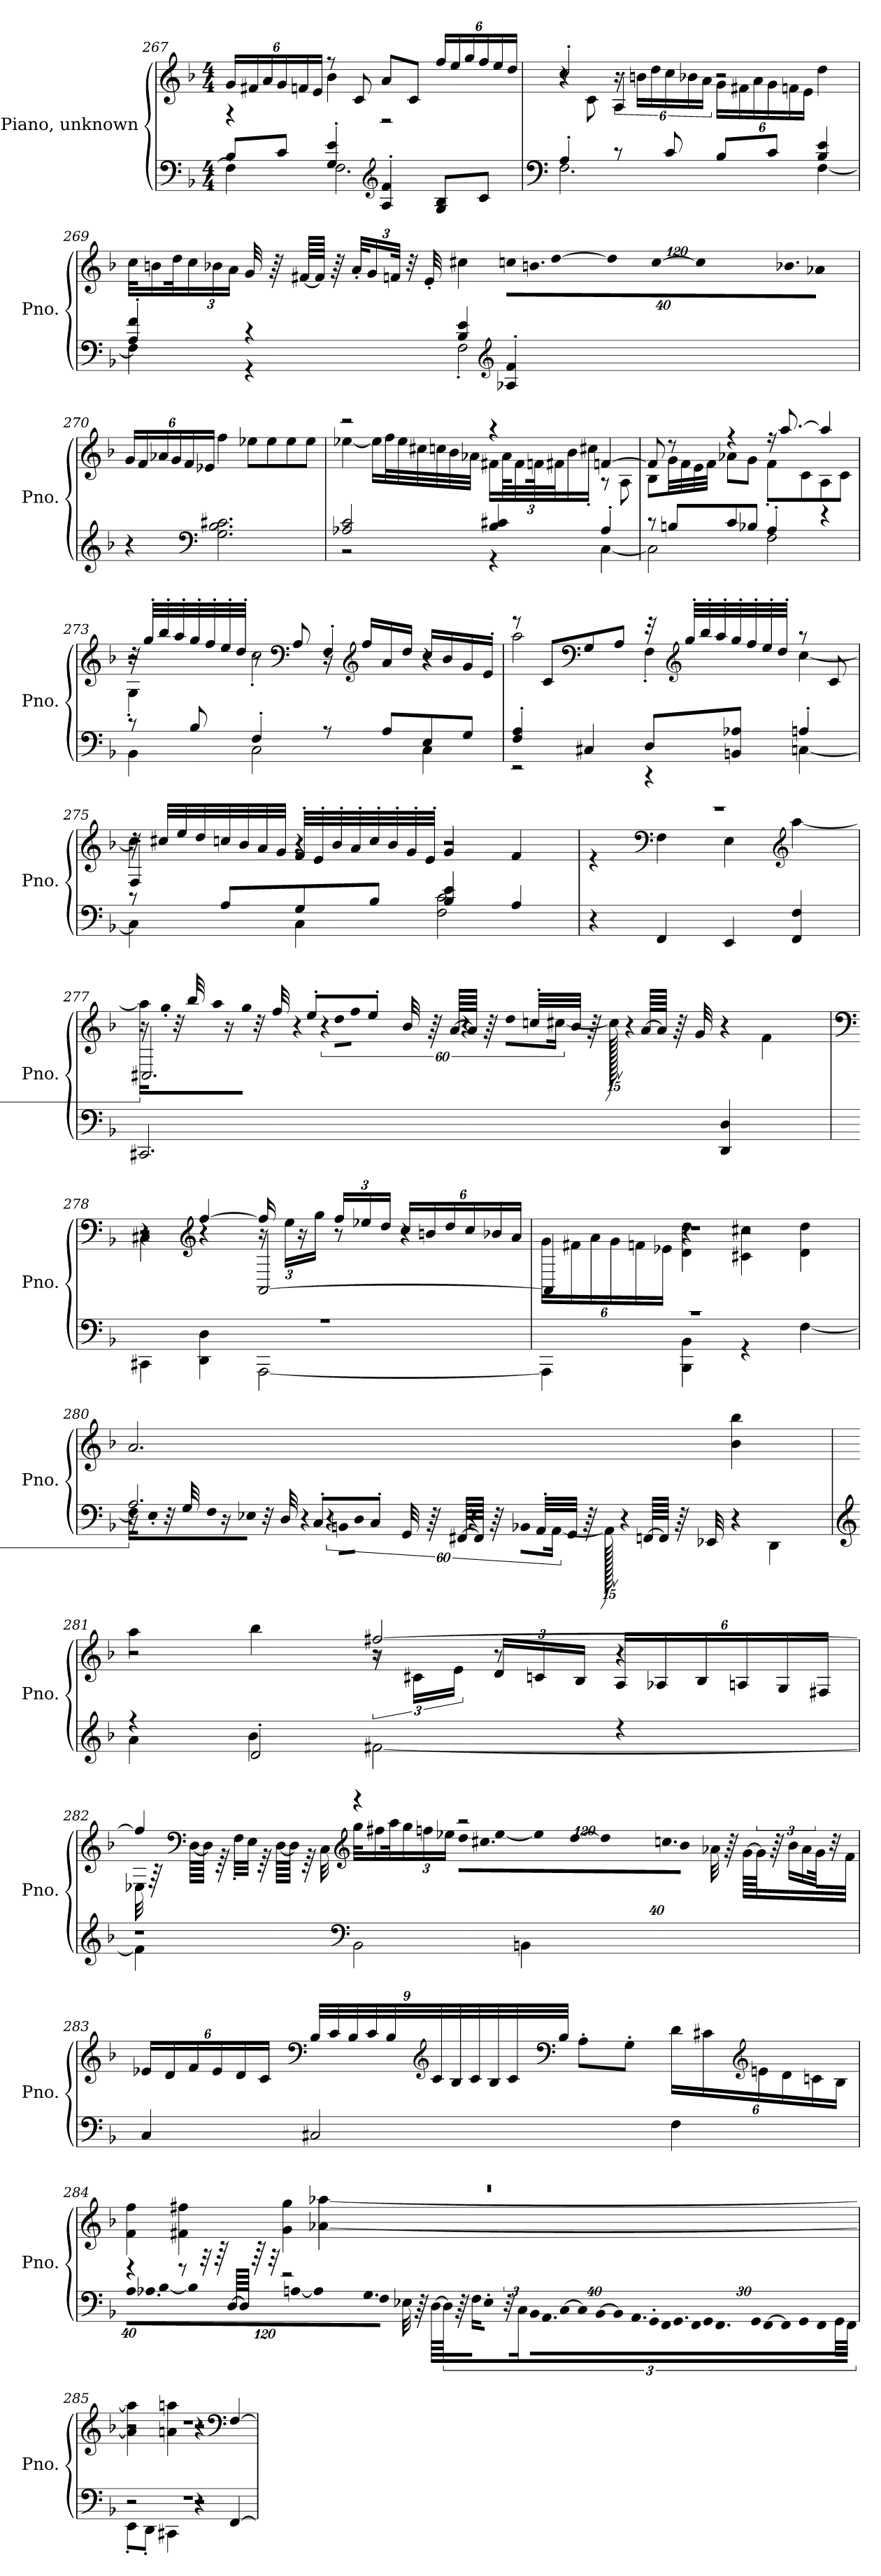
**kern	**kern
*part1	*part1
*staff2	*staff1
*I"Piano, unknown	*
*I'Pno.	*
*clefF4	*clefG2
*k[b-]	*k[b-]
*M4/4	*M4/4
=267	=267
*^	*
*	*	*Xbrackettup
*	*	*^
8B-/L	4F\]	24g/LL	4r
.	.	24f#X/	.
.	.	24a/	.
8c/J	.	24g/	.
.	.	24fn/	.
.	.	24e/JJ	.
4G/' 4e/'	2.F\	8r	4b-\
.	.	8c/	.
*clefG2	*	*	*
4A/' 4f/'	.	8a/L	2r
.	.	8c/J	.
8G/ 8B-/L	.	24ff/LL	.
.	.	24ee/	.
.	.	24gg/	.
8c/J	.	24ff/	.
.	.	24ee/	.
.	.	24dd/JJ	.
*	*	*v	*v
!!LO:PB:g=z
=268	=268	=268
*clefF4	*	*
*	*	*^
*	*	*	*^
4A'/	2.F\	2cc'/	8r	4r
.	.	.	8c\	.
*	*	*	*brackettup	*
8r	.	.	24r	4A'/
.	.	.	24bn\LL	.
.	.	.	24dd\	.
*	*	*	*Xbrackettup	*
8c/	.	.	24cc\	.
.	.	.	24b-X\	.
.	.	.	24a\JJ	.
8B-/L	.	2r	24g\LL	2r
.	.	.	24f#X\	.
.	.	.	24a\	.
8c/J	.	.	24g\	.
.	.	.	24fn\	.
.	.	.	24e\JJ	.
4B-/ 4e/	[4F\	.	4dd\	.
*	*	*v	*v	*v
!!LO:LB:g=z
=269	=269	=269
4A/' 4f/'	4F\]	32cc\KLL
.	.	16bn\
.	.	32dd\K
.	.	24cc\
.	.	24b-X\
.	.	24a\JJ
4r	4r	32g/
.	.	64r
.	.	[64f#X/LLLL
.	.	64f#/JJJJ]
.	.	64r
.	.	32a'/KLL
.	.	24g/
.	.	48fn/JJk
.	.	32r
.	.	32e'/
4B-/ 4e/	2F'\	4cc#X\
*clefG2	*	*
!	!	!LO:N:vis=32
4A-X/' 4f/'	.	640%23ccn\LLL
!	!	!LO:N:vis=32.
.	.	1920%103bn\
!	!	!LO:N:vis=64
.	.	[960%17dd\L
!	!	!LO:N:vis=64
.	.	960%17dd\]
!	!	!LO:N:vis=64
.	.	[960%17cc\
!	!	!LO:N:vis=64
.	.	960%17cc\J]
.	.	1920ryy
!	!	!LO:N:vis=32.
.	.	1920%103b-X\
!	!	!LO:N:vis=32
.	.	640%23a-X\JJJ
1920ryy	1920ryy	.
*v	*v	*
!!LO:LB:g=z
=270	=270
4r	24g/LL
.	24f/
.	24a-X/
.	24g/
.	24f/
.	24e-X/JJ
*clefF4	*
2.G\ 2.B-\ 2.c#X\	4ff\
.	8ee-X\L
.	8ee-\
.	8ee-\
.	8ee-\J
=271	=271
*^	*^
2A-X/ 2c/	2r	2r	[4ee-X\
.	.	.	16ee-\LL]
.	.	.	32ff\L
.	.	.	32ee-\
.	.	.	32cc#X\
.	.	.	32ccn\
.	.	.	32b-\
.	.	.	32a-X\JJJ
4B-/ 4c#X/	4r	4r	16f#X\LL
.	.	.	96a-\KL
.	.	.	48f#\
.	.	.	96fn\K
.	.	.	48f#X\J
.	.	.	16b-\
.	.	.	16cc#X'\JJ
4A-'/	[4C\	[4fn/	8r
.	.	.	8A\
!!LO:LB:g=z	!!
=272	=272	=272	=272
8r	2C\]	8f/]	8B-\L
8Bn/L	.	8r	32g\LL
.	.	.	32f\
.	.	.	32e\
.	.	.	32f\JJJ
8c/	.	4r	8a-X\L
8B-X/J	.	.	8g\J
4A'/	2F\	16r	8f'\L
.	.	[8.aa/	.
.	.	.	8c\
4r	.	4aa/]	8A\
.	.	.	8c\J
=273	=273	=273	=273
*	*	*	*^
8r	4BB-\	32r	4G'\	2r
.	.	32gg'/LLL	.	.
.	.	32bb-'/	.	.
.	.	32aa'/	.	.
8B-/	.	32gg'/	.	.
.	.	32ff'/	.	.
.	.	32ee'/	.	.
.	.	32dd'/JJJ	.	.
4F'/	2C\	8r	2cc'\	.
*	*	*clefF4	*	*
.	.	8A/	.	.
8r	.	16r	.	4F'/
*	*	*clefG2	*	*
.	.	16ff/LL	.	.
8A/L	.	16a/	.	.
.	.	16dd/JJ	.	.
8E/	4C\	16cc/LL	4r	4r
.	.	16b-/	.	.
8G/J	.	16g/	.	.
.	.	16e'/JJ	.	.
*	*	*	*v	*v
!!LO:LB:g=z
=274	=274	=274	=274
4F/' 4A/'	2r	8r	2aa\
.	.	8c/L	.
*	*	*clefF4	*
4C#X/	.	8G/	.
.	.	8A/J	.
8D/L	4r	32r	4F'\
*	*	*clefG2	*
.	.	32gg'/LLL	.
.	.	32bb-'/	.
.	.	32aa'/	.
8BBn/ 8A-X/J	.	32gg'/	.
.	.	32ff'/	.
.	.	32ee'/	.
.	.	32dd'/JJJ	.
4An'/	[4Cn\	8r	[4cc\
.	.	8c/	.
=275	=275	=275	=275
*	*	*	*^
8r	4C\]	32r	4cc\]	4F'/
.	.	32cc#X/LLL	.	.
.	.	32ee/	.	.
.	.	32dd/	.	.
8A/L	.	32ccn/	.	.
.	.	32b-/	.	.
.	.	32a/	.	.
.	.	32g/JJJ	.	.
8G/	4C\	32f'/LLL	4r	4r
.	.	32e'/	.	.
.	.	32b-'/	.	.
.	.	32a'/	.	.
8B-/J	.	32cc'/	.	.
.	.	32b-'/	.	.
.	.	32g'/	.	.
.	.	32e'/JJJ	.	.
4B-/ 4e/	2F\ 2c\	4g/	2r	2r
4A/	.	4f/	.	.
*v	*v	*	*	*
*	*	*v	*v
!!LO:LB:g=z
=276	=276	=276
4r	1r	4r
*	*clefF4	*
4FF/	.	4F\
4EE/	.	4E\
*	*clefG2	*
4FF/ 4F/	.	[4aa\
=277	=277	=277
*	*	*brackettup
!	!	!LO:N:vis=16
*	*	*^
2.CC#X/	16r	1920%107aa\LL]	2.C#X/
!	!	!LO:N:vis=16	!
.	.	1920%107gg'\	.
.	32r	.	.
.	32bb-/	.	.
!	!	!LO:N:vis=16	!
.	.	1920%107aa\	.
.	16r	.	.
!	!	!LO:N:vis=16	!
.	.	1920%107gg\JJ	.
.	32r	.	.
.	32ff/	.	.
!	!	!LO:N:vis=16	!
.	.	1920%107r	.
.	8ee'/L	.	.
!	!	!LO:N:vis=32	!
.	.	1920%53r	.
!	!	!LO:N:vis=32	!
.	.	1920%53dd\KLL	.
!	!	!LO:N:vis=16	!
.	.	1920%107ff\JJ	.
.	8ee'/J	.	.
!	!	!LO:N:vis=32	!
.	.	1920%53r	.
!	!	!LO:N:vis=32	!
.	.	1920%53dd\KLL	.
.	.	[960%53cc#X\JJ	.
.	32b-/	1920cc#\]	.
.	.	4r	.
.	64r	.	.
.	[64a/LLLL	.	.
.	64a/JJJJ]	.	.
.	64r	.	.
.	32ccn'/LLL	.	.
.	32b-/JJJ	.	.
.	64r	.	.
.	[64a/LLLL	.	.
.	64a/JJJJ]	.	.
.	64r	.	.
.	32g/	.	.
4DD/ 4D/	4r	.	4r
.	.	4f\	.
1920ryy	1920ryy	.	1920ryy
!!LO:PB:g=z	!!	!!
=278	=278	=278	=278
*	*clefF4	*	*
*^	*	*	*
1r	4CC#X\	4r	4C#X\	2r
*	*	*clefG2	*	*
.	4DD\ 4D\	[4ff/	4r	.
.	[2AAA\	16ff/]	24r	[2AA/
.	.	.	24ee\LL	.
.	.	16r	.	.
.	.	.	24gg\JJ	.
*	*	*Xbrackettup	*	*
.	.	24ff/LL	8r	.
.	.	24ee-X/	.	.
.	.	24dd/JJ	.	.
.	.	24cc/LL	4r	.
.	.	24bn/	.	.
.	.	24dd/	.	.
.	.	24cc/	.	.
.	.	24b-X/	.	.
.	.	24a/JJ	.	.
=279	=279	=279	=279	=279
1r	4AAA\]	1r	24g\LL	4AA/]
.	.	.	24f#X\	.
.	.	.	24a\	.
.	.	.	24g\	.
.	.	.	24fn\	.
.	.	.	24e-X\JJ	.
.	4BBB-\ 4BB-\	.	4d\ 4dd\	4r
.	4r	.	4c#X\ 4cc#X\	2r
.	[4F\	.	4d\ 4dd\	.
*	*	*	*v	*v
!!LO:LB:g=z
=280	=280	=280	=280
!	!LO:N:vis=16	!	!
*	*^	*v	*v
2.A/	1920%107F\LL]	16r	2.a/
!	!LO:N:vis=16	!	!
.	1920%107E'\	.	.
.	.	32r	.
.	.	32G/	.
!	!LO:N:vis=16	!	!
.	1920%107F\	.	.
.	.	16r	.
!	!LO:N:vis=16	!	!
.	1920%107E-X\JJ	.	.
.	.	32r	.
.	.	32D/	.
!	!LO:N:vis=16	!	!
.	1920%107r	.	.
.	.	8C'/L	.
!	!LO:N:vis=32	!	!
.	1920%53r	.	.
!	!LO:N:vis=32	!	!
.	1920%53BBn\KLL	.	.
!	!LO:N:vis=16	!	!
.	1920%107D\JJ	.	.
.	.	8C'/J	.
!	!LO:N:vis=32	!	!
.	1920%53r	.	.
!	!LO:N:vis=32	!	!
.	1920%53BB-X\KLL	.	.
.	[960%53AA\JJ	.	.
.	1920AA\]	32GG/	.
.	4r	.	.
.	.	64r	.
.	.	[64FF#X/LLLL	.
.	.	64FF#/JJJJ]	.
.	.	64r	.
.	.	32AA'/LLL	.
.	.	32GG/JJJ	.
.	.	64r	.
.	.	[64FFn/LLLL	.
.	.	64FF/JJJJ]	.
.	.	64r	.
.	.	32EE-X/	.
4r	.	4r	4b-\ 4bb-\
.	4DD\	.	.
1920ryy	.	1920ryy	1920ryy
*v	*v	*v	*
!!LO:LB:g=z
=281	=281
*clefG2	*
*^	*^
*	*	*	*^
4r	4a\	2r	4aa\	2r
2d'/	4b-\	.	4bb-\	.
*	*	*	*brackettup	*
.	[2f#X\	[2ff#X/	24r	8r
.	.	.	24c#X\LL	.
.	.	.	24e\JJ	.
*	*	*	*	*Xbrackettup
.	.	.	8r	24d/LL
.	.	.	.	24cn/
.	.	.	.	24B-/JJ
4r	.	.	4r	24A/LL
.	.	.	.	24A-X/
.	.	.	.	24B-/
.	.	.	.	24An/
.	.	.	.	24G/
.	.	.	.	24F#X/JJ
*	*	*	*v	*v
!!LO:LB:g=z
=282	=282	=282	=282
1r	4f#\]	4ff#/]	32E-X\
.	.	.	64r
*	*	*clefF4	*
.	.	.	[64D\LLLL
.	.	.	64D\JJJJ]
.	.	.	64r
.	.	.	32F'\LLL
.	.	.	32E-\JJJ
.	.	.	64r
.	.	.	[64D\LLLL
.	.	.	64D\JJJJ]
.	.	.	64r
.	.	.	32C\
*clefF4	*	*clefG2	*
.	2BB-\	4r	32gg\KLL
.	.	.	16ff#X\
.	.	.	32aa\K
.	.	.	24gg\
.	.	.	24ffn\
.	.	.	24ee-X\JJ
!	!	!	!LO:N:vis=32
.	.	2r	640%23dd\LLL
!	!	!	!LO:N:vis=32.
.	.	.	1920%103cc#X\
!	!	!	!LO:N:vis=64
.	.	.	[960%17ee-\L
!	!	!	!LO:N:vis=64
.	.	.	960%17ee-\]
!	!	!	!LO:N:vis=64
.	.	.	[960%17dd\
!	!	!	!LO:N:vis=64
.	.	.	960%17dd\J]
.	.	.	1920ryy
!	!	!	!LO:N:vis=32.
.	.	.	1920%103ccn\
!	!	!	!LO:N:vis=32
.	.	.	640%23b-\JJJ
.	4BBn\	.	.
.	.	.	32a-X\
.	.	.	64r
.	.	.	[64g\LLLL
*	*	*	*brackettup
.	.	.	96g\JJJJ]
.	.	.	96r
.	.	.	24b-\LL
*	*	*	*Xbrackettup
.	.	.	24a-\
.	.	.	48g\JJk
.	.	.	32r
.	.	.	32f\
1920ryy	1920ryy	1920ryy	.
*v	*v	*	*
*	*v	*v
!!LO:LB:g=z
=283	=283
4C/	24e-X/LL
.	24d/
.	24f/
.	24e-/
.	24d/
.	24c/JJ
*	*clefF4
2C#X/	48B-/LLL
.	48c/
.	48B-/
.	48c/
.	48B-/
*	*clefG2
.	48c/
.	48B-/
.	48c/
.	48B-/
.	32c/
*	*clefF4
.	32B-/JJJ
.	8A'\L
.	8G'\J
4F\	24d\LL
.	24c#X\
*	*clefG2
.	24en\
.	24d\
.	24cn\
.	24B-\JJ
!!LO:LB:g=z
=284	=284
*^	*
*	*Xbrackettup	*
!	!LO:N:vis=32	!
*	*	*^
4r	640%23A\LLL	1r	4f\ 4ff\
!	!LO:N:vis=32.	!	!
.	1920%103A-X\	.	.
!	!LO:N:vis=64	!	!
.	[960%17B-\L	.	.
!	!LO:N:vis=64	!	!
.	960%17B-\]	.	.
!	!LO:N:vis=64	!	!
.	[960%17An\	.	.
!	!LO:N:vis=64	!	!
.	960%17A\J]	.	.
.	1920ryy	.	.
!	!LO:N:vis=32.	!	!
.	1920%103G\	.	.
!	!LO:N:vis=32	!	!
.	640%23F\JJJ	.	.
8r	.	.	4f#X\ 4ff#X\
.	32E-X\	.	.
.	64r	.	.
.	[64D\LLLL	.	.
*	*brackettup	*	*
.	96D\JJJJ]	.	.
.	96r	.	.
.	24F\LL	.	.
32r	.	.	.
.	16E-'\JJ	.	.
64r	.	.	.
[64D/LLLL	.	.	.
64D/JJJJ]	.	.	.
.	48r	.	.
64r	.	.	.
.	24C\	.	.
32r	.	.	.
2r	.	.	4g\ 4gg\
*	*Xbrackettup	*	*
!	!LO:N:vis=32	!	!
.	640%23BB-\LLL	.	.
!	!LO:N:vis=32.	!	!
.	1920%103AA\	.	.
!	!LO:N:vis=64	!	!
.	[960%17C\L	.	.
!	!LO:N:vis=64	!	!
.	960%17C\]	.	.
!	!LO:N:vis=64	!	!
.	[960%17BB-\	.	.
!	!LO:N:vis=64	!	!
.	960%17BB-\J]	.	.
!	!LO:N:vis=32.	!	!
.	1920%103AA\	.	.
!	!LO:N:vis=32	!	!
.	640%23GG'\	.	.
.	.	.	[4a-X\ [4aa-X\
!	!LO:N:vis=64	!	!
.	960%17FF\L	.	.
!	!LO:N:vis=64.	!	!
.	640%17GG\	.	.
!	!LO:N:vis=64	!	!
.	960%17FF\	.	.
!	!LO:N:vis=64	!	!
.	960%17GG\	.	.
!	!LO:N:vis=64.	!	!
.	640%17FF\	.	.
.	1920ryy	.	.
!	!LO:N:vis=64	!	!
.	960%17GG\J	.	.
.	[960FF\	.	.
.	960%19FF\]	.	.
.	48GG\	.	.
.	48FF\	.	.
.	32GG\	.	.
.	32FF\JJJ	.	.
!!LO:PB:g=z
=285	=285	=285	=285
*	*^	*	*^
1r	8EE'\L	2r	1r	4a-\] 4aa-\]	2r
.	8DD'\J	.	.	.	.
.	4CC#X\	.	.	4an\ 4aan\	.
.	2r	4r	.	2r	4r
*	*	*	*clefF4	*	*
.	.	[4FF/	.	.	[4F/
*v	*v	*v	*	*	*
*	*v	*v	*v
=	=
*-	*-
